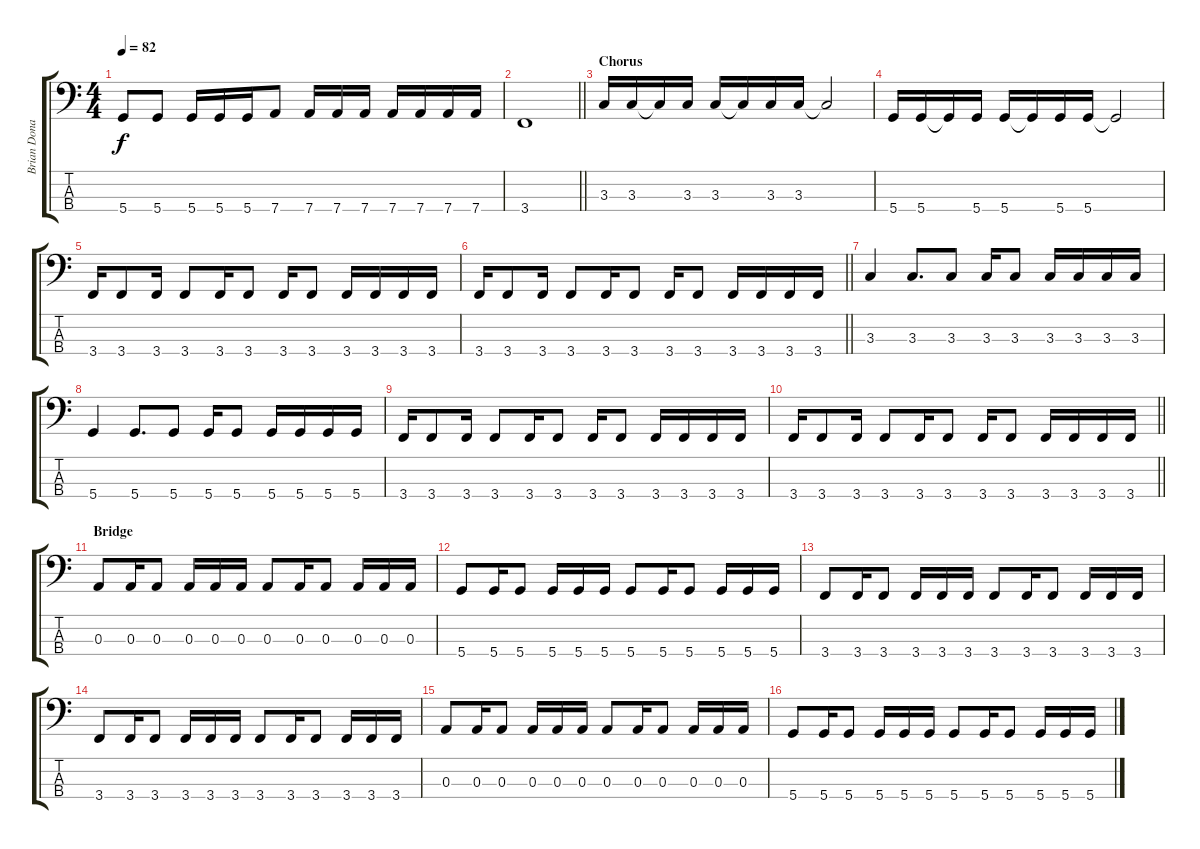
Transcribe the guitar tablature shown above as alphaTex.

\track ("Brian Donahue (Bass)" "Brian Dona") {instrument electricbassfinger}
\staff {score tabs}
\tuning (G2 D2 A1 D1) {hide}
\ts (4 4)
\tempo 82
\clef f4
\ks c
5.4.8{dy f} 5.4.8 5.4.16 5.4.16 5.4.16 7.4.8 7.4.16 7.4.16 7.4.16 7.4.16 7.4.16 7.4.16 7.4.16 |
\barLineRight lightlight
3.4.1 |
\section ("" "Chorus")
3.3.16 3.3.16 3.3{t}.16 3.3.16 3.3.16 3.3{t}.16 3.3.16 3.3.16 3.3{t}.2 |
5.4.16 5.4.16 5.4{t}.16 5.4.16 5.4.16 5.4{t}.16 5.4.16 5.4.16 5.4{t}.2 |
3.4.16 3.4.8 3.4.16 3.4.8 3.4.16 3.4.8 3.4.16 3.4.8 3.4.16 3.4.16 3.4.16 3.4.16 |
\barLineRight lightlight
3.4.16 3.4.8 3.4.16 3.4.8 3.4.16 3.4.8 3.4.16 3.4.8 3.4.16 3.4.16 3.4.16 3.4.16 |
3.3.4 3.3.8{d} 3.3.8 3.3.16 3.3.8 3.3.16 3.3.16 3.3.16 3.3.16 |
5.4.4 5.4.8{d} 5.4.8 5.4.16 5.4.8 5.4.16 5.4.16 5.4.16 5.4.16 |
3.4.16 3.4.8 3.4.16 3.4.8 3.4.16 3.4.8 3.4.16 3.4.8 3.4.16 3.4.16 3.4.16 3.4.16 |
\barLineRight lightlight
3.4.16 3.4.8 3.4.16 3.4.8 3.4.16 3.4.8 3.4.16 3.4.8 3.4.16 3.4.16 3.4.16 3.4.16 |
\section ("" "Bridge")
0.3.8 0.3.16 0.3.8 0.3.16 0.3.16 0.3.16 0.3.8 0.3.16 0.3.8 0.3.16 0.3.16 0.3.16 |
5.4.8 5.4.16 5.4.8 5.4.16 5.4.16 5.4.16 5.4.8 5.4.16 5.4.8 5.4.16 5.4.16 5.4.16 |
3.4.8 3.4.16 3.4.8 3.4.16 3.4.16 3.4.16 3.4.8 3.4.16 3.4.8 3.4.16 3.4.16 3.4.16 |
3.4.8 3.4.16 3.4.8 3.4.16 3.4.16 3.4.16 3.4.8 3.4.16 3.4.8 3.4.16 3.4.16 3.4.16 |
0.3.8 0.3.16 0.3.8 0.3.16 0.3.16 0.3.16 0.3.8 0.3.16 0.3.8 0.3.16 0.3.16 0.3.16 |
5.4.8 5.4.16 5.4.8 5.4.16 5.4.16 5.4.16 5.4.8 5.4.16 5.4.8 5.4.16 5.4.16 5.4.16
